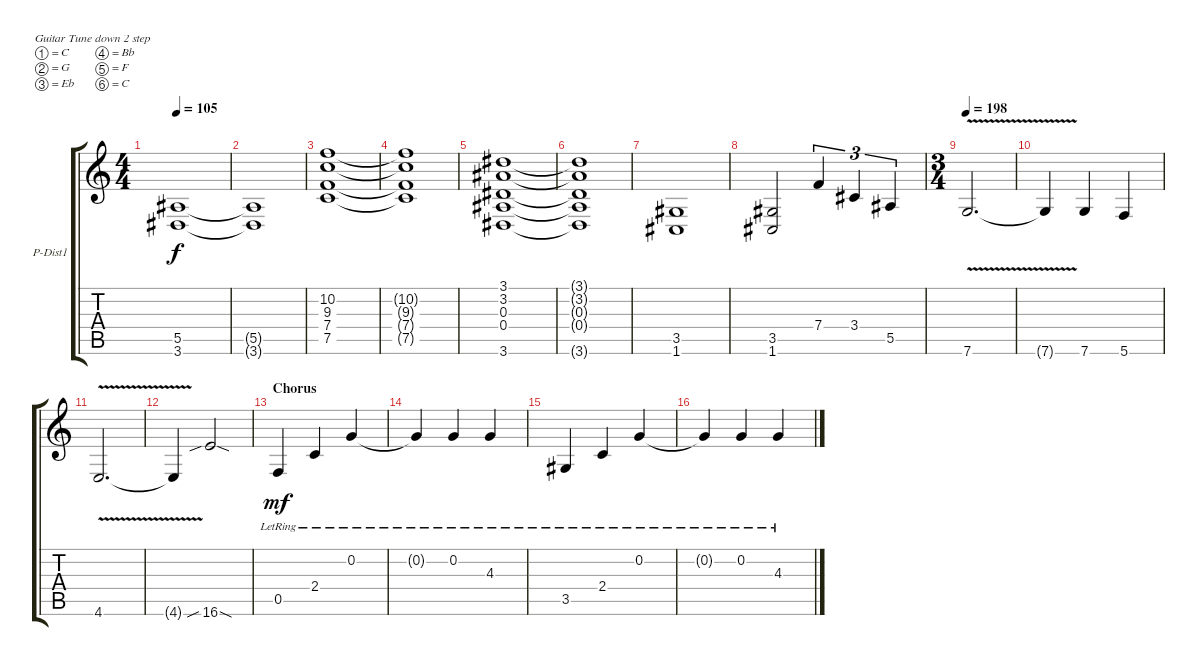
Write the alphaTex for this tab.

\defaultSystemsLayout 4
\bracketExtendMode groupsimilarinstruments
\firstSystemTrackNameOrientation horizontal
\otherSystemsTrackNameOrientation horizontal
\track ("Petrucci Dist 1" "P-Dist1") {instrument distortionguitar}
\staff {score tabs}
\tuning (C4 G3 Eb3 Bb2 F2 C2)
\ts (4 4)
\tempo 105
\clef g2
\ks c
(3.6 5.5).1{dy f} |
(5.5{t} 3.6{t}).1 |
(10.2 9.3 7.4 7.5).1 |
(10.2{t} 9.3{t} 7.4{t} 7.5{t}).1 |
(3.1 3.2 0.3 0.4 3.6).1 |
(3.1{t} 3.2{t} 0.3{t} 0.4{t} 3.6{t}).1 |
(1.6 3.5).1 |
(1.6 3.5).2 7.4.4{tu (3 2)} 3.4.4{tu (3 2)} 5.5.4{tu (3 2)} |
\ts (3 4)
\tempo 198
7.6{v}.2{d} |
7.6{v t}.4 7.6.4 5.6.4 |
4.6{v}.2{d} |
4.6{v t}.4 16.6{sib sod}.2 |
\section ("" "Chorus")
0.5{lr}.4{dy mf} 2.4{lr}.4 0.2{lr}.4 |
0.2{lr t}.4 0.2{lr}.4 4.3{lr}.4 |
3.5{lr}.4 2.4{lr}.4 0.2{lr}.4 |
0.2{lr t}.4 0.2{lr}.4 4.3{lr}.4
